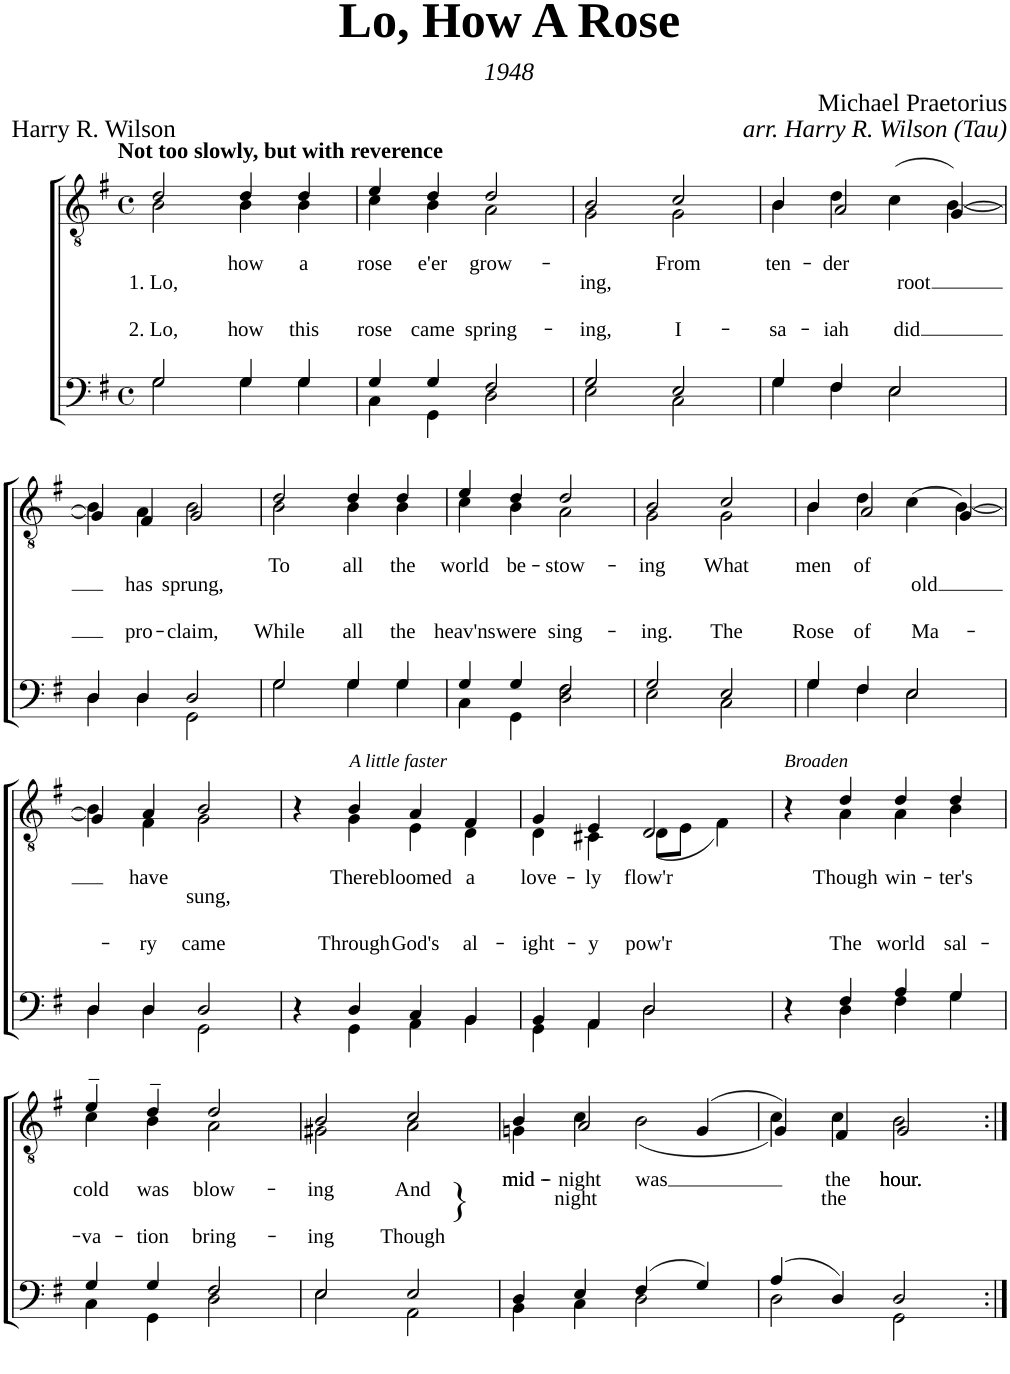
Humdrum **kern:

**kern	**kern	**text	**text
*part2	*part1	*part1	*part1
*staff2	*staff1	*staff1	*staff1
*I"Piano	*I"Piano	*	*
*I'Pno	*I'Pno	*	*
*clefF4	*clefGv2	*	*
*k[f#]	*k[f#]	*	*
*M4/4	*M4/4	*	*
*met(c)	*met(c)	*	*
=1	=1	=1	=1
*^	*	*	*
!	!	!LO:TX:a:B:t=Not too slowly, but with reverence	!	!
!	!	!	!LO:LY:b	!LO:LY:b
*	*	*^	*	*
2G/	2G\	2d/	2B\	1. Lo,	2. Lo,
!	!	!	!	!LO:LY:b	!LO:LY:b
4G/	4G\	4d/	4B\	how	how
!	!	!	!	!LO:LY:b	!LO:LY:b
4G/	4G\	4d/	4B\	a	this
=2	=2	=2	=2	=2	=2
!	!	!	!	!LO:LY:b	!LO:LY:b
4G/	4C\	4e/	4c\	rose	rose
!	!	!	!	!LO:LY:b	!LO:LY:b
4G/	4GG\	4d/	4B\	e'er	came
!	!	!	!	!LO:LY:b	!LO:LY:b
2F#/	2D\	2d/	2A\	grow-	spring-
=3	=3	=3	=3	=3	=3
!	!	!	!	!LO:LY:b	!LO:LY:b
2G/	2E\	2B/	2G\	-ing,	-ing,
!	!	!	!	!LO:LY:b	!LO:LY:b
2E/	2C\	2c/	2G\	From	I-
=4	=4	=4	=4	=4	=4
!	!	!	!	!LO:LY:b	!LO:LY:b
4G/	4G\	4B\	4B/	ten-	-sa-
!	!	!	!	!LO:LY:b	!LO:LY:b
4F#/	4F#\	4d\	2A/	-der	-iah
!	!	!	!	!LO:LY:b	!LO:LY:b
2E/	2E\	(4c\	.	root	did
.	.	[4B\)	[4G/	.	.
!!LO:LB:g=z	!!
=5	=5	=5	=5	=5	=5
4D/	4D\	4G/]	4B\]	.	.
!	!	!	!	!LO:LY:b	!LO:LY:b
4D/	4D\	4F#/	4A\	has	pro-
!	!	!	!	!LO:LY:b	!LO:LY:b
2D/	2GG\	2G/	2B\	sprung,	-claim,
=6	=6	=6	=6	=6	=6
!	!	!	!	!LO:LY:b	!LO:LY:b
2G/	2G\	2d/	2B\	To	While
!	!	!	!	!LO:LY:b	!LO:LY:b
4G/	4G\	4d/	4B\	all	all
!	!	!	!	!LO:LY:b	!LO:LY:b
4G/	4G\	4d/	4B\	the	the
=7	=7	=7	=7	=7	=7
!	!	!	!	!LO:LY:b	!LO:LY:b
4G/	4C\	4e/	4c\	world	heav'ns
!	!	!	!	!LO:LY:b	!LO:LY:b
4G/	4GG\	4d/	4B\	be-	were
!	!	!	!	!LO:LY:b	!LO:LY:b
2F#/	2D\ 2F#\	2d/	2A\	-stow-	sing-
=8	=8	=8	=8	=8	=8
!	!	!	!	!LO:LY:b	!LO:LY:b
2G/	2E\	2B/	2G\	-ing	-ing.
!	!	!	!	!LO:LY:b	!LO:LY:b
2E/	2C\	2c/	2G\	What	The
=9	=9	=9	=9	=9	=9
!	!	!	!	!LO:LY:b	!LO:LY:b
4G/	4G\	4B\	4B/	men	Rose
!	!	!	!	!LO:LY:b	!LO:LY:b
4F#/	4F#\	4d\	2A/	of	of
!	!	!	!	!LO:LY:b	!LO:LY:b
2E/	2E\	(4c\	.	old	Ma-
.	.	[4B\)	[4G/	.	.
!!LO:LB:g=z	!!
=10	=10	=10	=10	=10	=10
4D/	4D\	4G/]	4B\]	.	.
!	!	!	!	!LO:LY:b	!LO:LY:b
4D/	4D\	4A/	4F#\	have	-ry
!	!	!	!	!LO:LY:b	!LO:LY:b
2D/	2GG\	2B/	2G\	sung,	came
=11	=11	=11	=11	=11	=11
4r	4ryy	4r	4ryy	.	.
!	!	!LO:TX:a:i:t=A little faster	!	!	!
!	!	!	!	!LO:LY:b	!LO:LY:b
4D/	4GG\	4B/	4G\	There	Through
!	!	!	!	!LO:LY:b	!LO:LY:b
4C/	4AA\	4A/	4E\	bloomed	God's
!	!	!	!	!LO:LY:b	!LO:LY:b
4BB/	4BB\	4F#/	4D\	a	al-
=12	=12	=12	=12	=12	=12
!	!	!	!	!LO:LY:b	!LO:LY:b
4BB/	4GG\	4G/	4D\	love-	-ight-
!	!	!	!	!LO:LY:b	!LO:LY:b
4AA/	4AA\	4E/	4C#X\	-ly	-y
!	!	!	!	!LO:LY:b	!LO:LY:b
2D/	2D\	2D/	(8D\L	flow'r	pow'r
.	.	.	8E\J	.	.
.	.	.	4F#\)	.	.
=13	=13	=13	=13	=13	=13
!	!	!LO:TX:a:i:t=Broaden	!	!	!
4r	4ryy	4r	4ryy	.	.
!	!	!	!	!LO:LY:b	!LO:LY:b
4F#/	4D\	4d/	4A\	Though	The
!	!	!	!	!LO:LY:b	!LO:LY:b
4A/	4F#\	4d/	4A\	win-	world
!	!	!	!	!LO:LY:b	!LO:LY:b
4G/	4G\	4d/	4B\	-ter's	sal-
!!LO:LB:g=z	!!
=14	=14	=14	=14	=14	=14
!	!	!	!	!LO:LY:b	!LO:LY:b
4G/	4C\	4e~/	4c\	cold	-va-
!	!	!	!	!LO:LY:b	!LO:LY:b
4G/	4GG\	4d~/	4B\	was	-tion
!	!	!	!	!LO:LY:b	!LO:LY:b
2F#/	2D\	2d/	2A\	blow-	bring-
=15	=15	=15	=15	=15	=15
!	!	!	!	!LO:LY:b	!LO:LY:b
2E/	2E\	2B/	2G#X\	-ing	-ing
!	!	!	!	!LO:LY:b	!LO:LY:b
2E/	2AA\	2c/	2A\	And	Though
=16	=16	=16	=16	=16	=16
!	!	!	!	!LO:LY:b	!
!	!	!	!	!LO:LY:b	!
4D/	4BB\	4B/	4Gn\	mid-	.
!	!	!	!	!LO:LY:b	!
!	!	!	!	!LO:LY:b	!
4E/	4C\	2A/	4c\	-night	.
!	!	!	!	!LO:LY:b	!
(4F#/	2D\	.	(2B\	was	.
4G/)	.	(4G/	.	.	.
=17	=17	=17	=17	=17	=17
(4A/	2D\	4G/)	4c\)	.	.
!	!	!	!	!LO:LY:b	!
!	!	!	!	!LO:LY:b	!
4D/)	.	4F#/	4c\	the	.
!	!	!	!	!LO:LY:b	!
!	!	!	!	!LO:LY:b	!
2D/	2GG\	2G/	2B\	hour.	.
*v	*v	*	*	*	*
*	*v	*v	*	*
=:|!	=:|!	=:|!	=:|!
*-	*-	*-	*-
